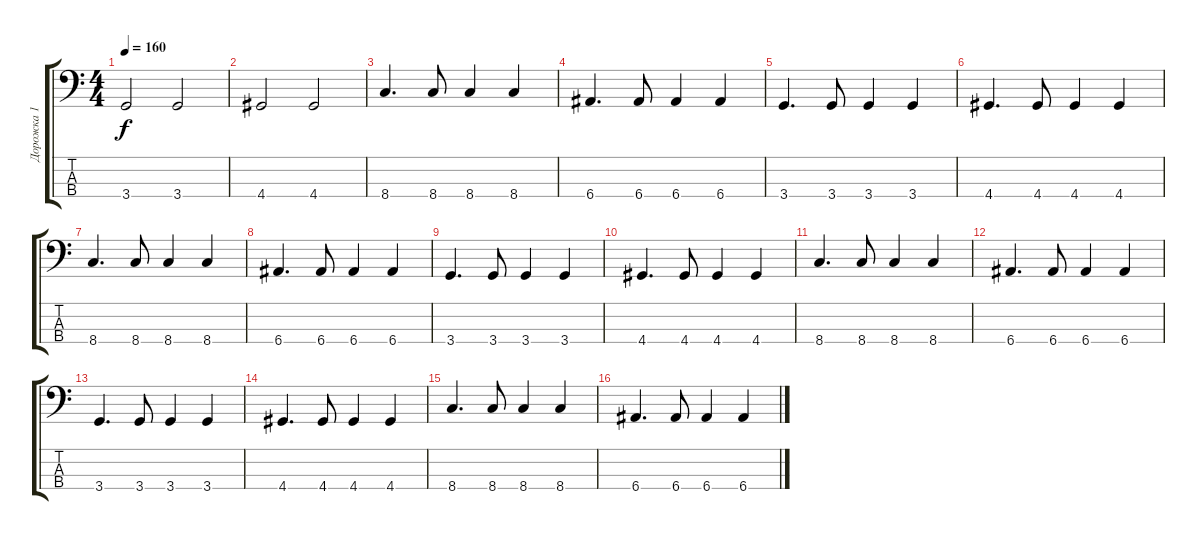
\track ("Дорожка 1" "Дорожка 1") {instrument electricbassfinger}
\staff {score tabs}
\tuning (G2 D2 A1 E1) {hide}
\ts (4 4)
\tempo 160
\clef f4
\ks c
3.4.2{dy f} 3.4.2 |
4.4.2 4.4.2 |
8.4.4{d} 8.4.8 8.4.4 8.4.4 |
6.4.4{d} 6.4.8 6.4.4 6.4.4 |
3.4.4{d} 3.4.8 3.4.4 3.4.4 |
4.4.4{d} 4.4.8 4.4.4 4.4.4 |
8.4.4{d} 8.4.8 8.4.4 8.4.4 |
6.4.4{d} 6.4.8 6.4.4 6.4.4 |
3.4.4{d} 3.4.8 3.4.4 3.4.4 |
4.4.4{d} 4.4.8 4.4.4 4.4.4 |
8.4.4{d} 8.4.8 8.4.4 8.4.4 |
6.4.4{d} 6.4.8 6.4.4 6.4.4 |
3.4.4{d} 3.4.8 3.4.4 3.4.4 |
4.4.4{d} 4.4.8 4.4.4 4.4.4 |
8.4.4{d} 8.4.8 8.4.4 8.4.4 |
6.4.4{d} 6.4.8 6.4.4 6.4.4
